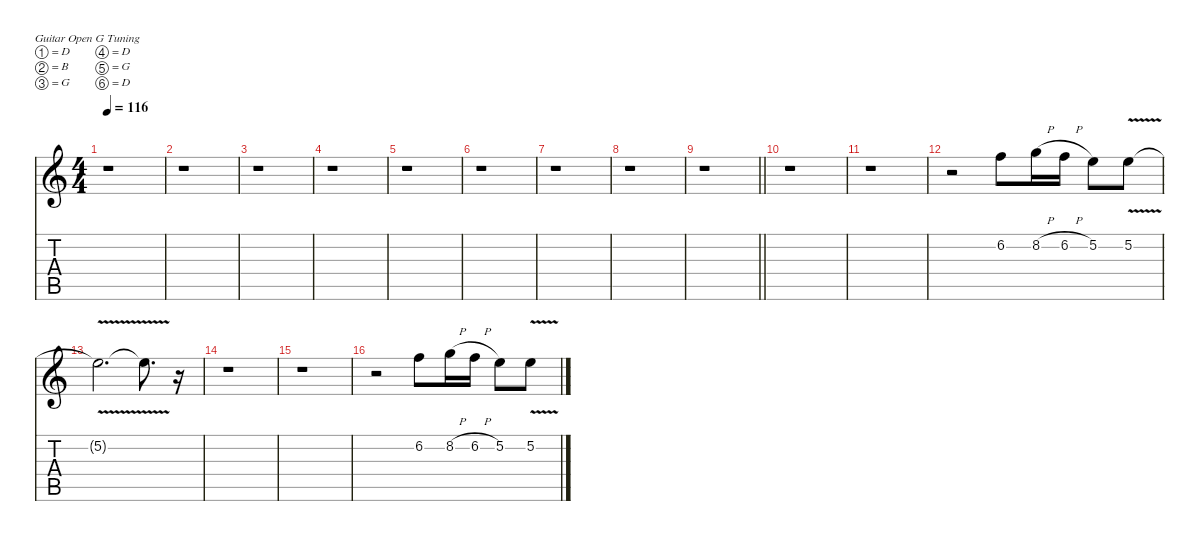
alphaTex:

\defaultSystemsLayout 4
\hideDynamics
\bracketExtendMode nobrackets
\singleTrackTrackNamePolicy hidden
\multiTrackTrackNamePolicy hidden
\otherSystemsTrackNameOrientation horizontal
\track ("Guitar Overdubs" "dist.guit.") {instrument distortionguitar}
\staff {score tabs}
\tuning (D4 B3 G3 D3 G2 D2)
\ts (4 4)
\tempo 116
\clef g2
\ks c
r.1{dy f instrument distortionguitar beam Down} |
r.1{beam Down} |
r.1{beam Down} |
r.1{beam Down} |
r.1{beam Down} |
r.1{beam Down} |
r.1{beam Down} |
r.1{beam Down} |
\barLineRight lightlight
r.1{beam Down} |
r.1{beam Down} |
r.1{beam Down} |
r.2{beam Down} 6.2.8{beam Down} 8.2{h}.16{beam Down} 6.2{h}.16{beam Down} 5.2.8{beam Down} 5.2{v}.8{beam Down} |
5.2{v t}.2{d beam Down} 5.2{v t}.8{d beam Down} r.16{beam Down} |
r.1{beam Down} |
r.1{beam Down} |
r.2{beam Down} 6.2.8{beam Down} 8.2{h}.16{beam Down} 6.2{h}.16{beam Down} 5.2.8{beam Down} 5.2{v}.8{beam Down}
